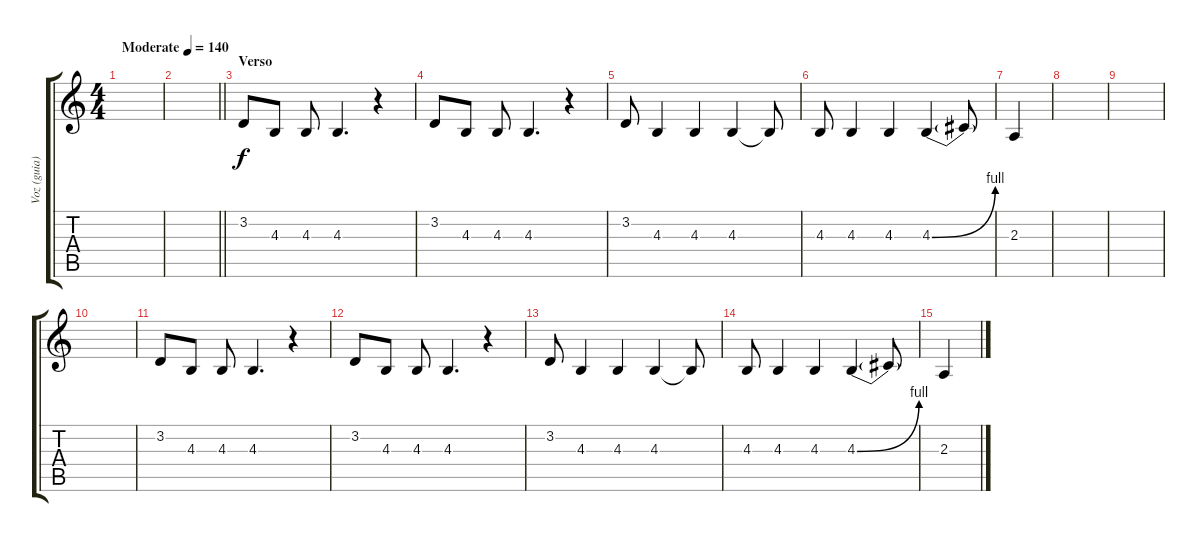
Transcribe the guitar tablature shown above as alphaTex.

\track ("Voz (guia)" "Voz (guia)") {instrument sopranosax}
\staff {score tabs}
\tuning (E4 B3 G3 D3 A2 E2) {hide}
\ts (4 4)
\tempo (140 "Moderate")
\clef g2
\ks c
|
\barLineRight lightlight
|
\section ("" "Verso")
3.2.8 4.3.8 4.3.8 4.3.4{d} r.4 |
3.2.8 4.3.8 4.3.8 4.3.4{d} r.4 |
3.2.8 4.3.4 4.3.4 4.3.4 4.3{t}.8 |
4.3.8 4.3.4 4.3.4 4.3{be (bend 0 0 60 4)}.4 4.3{t}.8 |
2.3.4 |
|
|
|
3.2.8 4.3.8 4.3.8 4.3.4{d} r.4 |
3.2.8 4.3.8 4.3.8 4.3.4{d} r.4 |
3.2.8 4.3.4 4.3.4 4.3.4 4.3{t}.8 |
4.3.8 4.3.4 4.3.4 4.3{be (bend 0 0 60 4)}.4 4.3{t}.8 |
2.3.4
